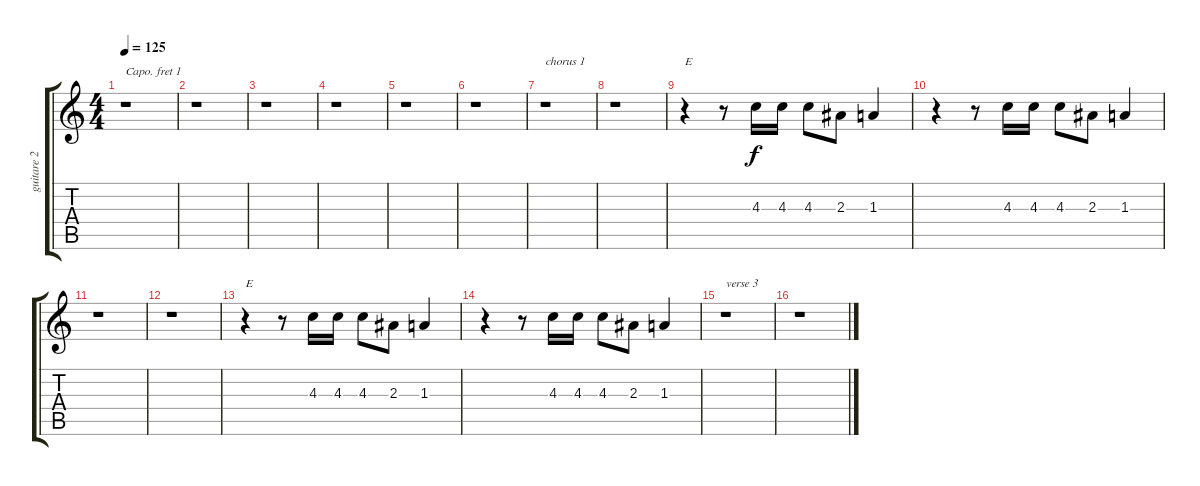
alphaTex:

\track ("guitare 2" "guitare 2") {instrument electricguitarjazz}
\staff {score tabs}
\capo 1
\tuning (E4 B3 G3 D3 A2 E2) {hide}
\ts (4 4)
\tempo 125
\clef g2
\ks c
r.1{dy f} |
r.1 |
r.1 |
r.1 |
r.1 |
r.1 |
r.1{txt "chorus 1"} |
r.1 |
r.4{txt "E"} r.8 4.3.16 4.3.16 4.3.8 2.3.8 1.3.4 |
r.4 r.8 4.3.16 4.3.16 4.3.8 2.3.8 1.3.4 |
r.1 |
r.1 |
r.4{txt "E"} r.8 4.3.16 4.3.16 4.3.8 2.3.8 1.3.4 |
r.4 r.8 4.3.16 4.3.16 4.3.8 2.3.8 1.3.4 |
r.1{txt "verse 3"} |
r.1
